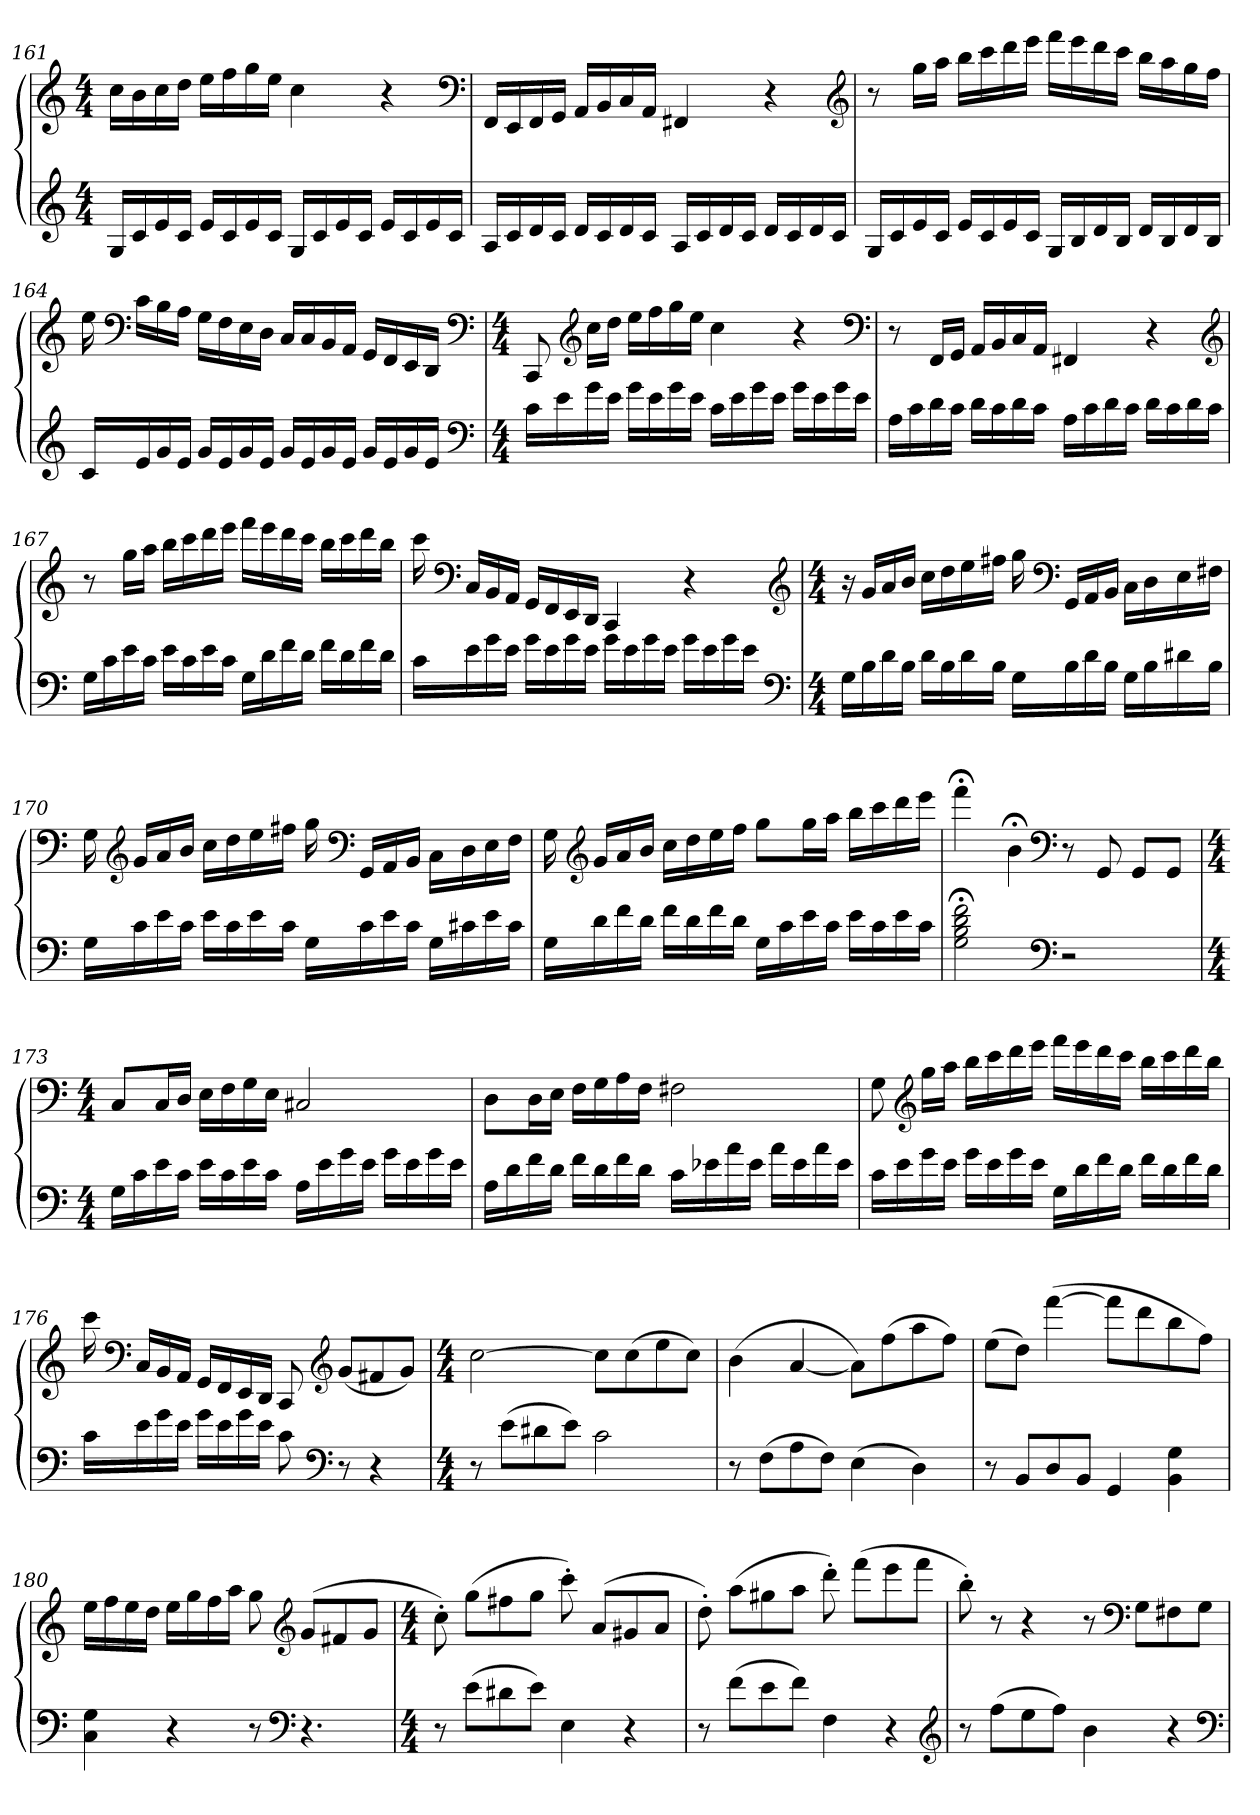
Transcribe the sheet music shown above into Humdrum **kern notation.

**kern	**kern
*part1	*part1
*staff2	*staff1
*clefG2	*clefG2
*k[]	*k[]
*C:	*C:
*M4/4	*M4/4
=161	=161
16GLL	16ccLL
16c	16b
16e	16cc
16cJJ	16ddJJ
16eLL	16eeLL
16c	16ff
16e	16gg
16cJJ	16eeJJ
16GLL	4cc
16c	.
16e	.
16cJJ	.
16eLL	4r
16c	.
16e	.
16cJJ	.
*	*clefF4
=162	=162
16ALL	16FFLL
16c	16EE
16d	16FF
16cJJ	16GGJJ
16dLL	16AALL
16c	16BB
16d	16C
16cJJ	16AAJJ
16ALL	4FF#X
16c	.
16d	.
16cJJ	.
16dLL	4r
16c	.
16d	.
16cJJ	.
*	*clefG2
=163	=163
16GLL	8r
16c	.
16e	16ggLL
16cJJ	16aaJJ
16eLL	16bbLL
16c	16ccc
16e	16ddd
16cJJ	16eeeJJ
16GLL	16fffLL
16B	16eee
16d	16ddd
16BJJ	16cccJJ
16dLL	16bbLL
16B	16aa
16d	16gg
16BJJ	16ffJJ
=164	=164
16cLL	16ee
*	*clefF4
16e	16cLL
16g	16B
16eJJ	16AJJ
16gLL	16GLL
16e	16F
16g	16E
16eJJ	16DJJ
16gLL	16CLL
16e	16C
16g	16BB
16eJJ	16AAJJ
16gLL	16GGLL
16e	16FF
16g	16EE
16eJJ	16DDJJ
*clefF4	*clefF4
*k[]	*k[]
*C:	*C:
=165	=165
*M4/4	*M4/4
16cLL	8CC
16e	.
*	*clefG2
16g	16ccLL
16eJJ	16ddJJ
16gLL	16eeLL
16e	16ff
16g	16gg
16eJJ	16eeJJ
16cLL	4cc
16e	.
16g	.
16eJJ	.
16gLL	4r
16e	.
16g	.
16eJJ	.
*	*clefF4
=166	=166
16ALL	8r
16c	.
16d	16FFLL
16cJJ	16GGJJ
16dLL	16AALL
16c	16BB
16d	16C
16cJJ	16AAJJ
16ALL	4FF#X
16c	.
16d	.
16cJJ	.
16dLL	4r
16c	.
16d	.
16cJJ	.
*	*clefG2
=167	=167
16GLL	8r
16c	.
16e	16ggLL
16cJJ	16aaJJ
16eLL	16bbLL
16c	16ccc
16e	16ddd
16cJJ	16eeeJJ
16GLL	16fffLL
16d	16eee
16f	16ddd
16dJJ	16cccJJ
16fLL	16bbLL
16d	16ccc
16f	16ddd
16dJJ	16bbJJ
=168	=168
16cLL	16ccc
*	*clefF4
16e	16CLL
16g	16BB
16eJJ	16AAJJ
16gLL	16GGLL
16e	16FF
16g	16EE
16eJJ	16DDJJ
16gLL	4CC
16e	.
16g	.
16eJJ	.
16gLL	4r
16e	.
16g	.
16eJJ	.
*clefF4	*clefG2
*k[]	*k[]
*C:	*C:
=169	=169
*M4/4	*M4/4
16GLL	16r
16B	16gLL
16d	16a
16BJJ	16bJJ
16dLL	16ccLL
16B	16dd
16d	16ee
16BJJ	16ff#XJJ
16GLL	16gg
*	*clefF4
16B	16GGLL
16d	16AA
16BJJ	16BBJJ
16GLL	16CLL
16B	16D
16d#X	16E
16BJJ	16F#XJJ
=170	=170
16GLL	16G
*	*clefG2
16c	16gLL
16e	16a
16cJJ	16bJJ
16eLL	16ccLL
16c	16dd
16e	16ee
16cJJ	16ff#XJJ
16GLL	16gg
*	*clefF4
16c	16GGLL
16e	16AA
16cJJ	16BBJJ
16GLL	16CLL
16c#X	16D
16e	16E
16c#JJ	16FJJ
=171	=171
16GLL	16G
*	*clefG2
16d	16gLL
16f	16a
16dJJ	16bJJ
16fLL	16ccLL
16d	16dd
16f	16ee
16dJJ	16ffJJ
16GLL	8ggL
16c	.
16e	16ggL
16cJJ	16aaJJ
16eLL	16bbLL
16c	16ccc
16e	16ddd
16cJJ	16eeeJJ
=172	=172
2G;< 2B;< 2d;< 2f;<	4fff;<
.	4b;<
*clefF4	*clefF4
*k[]	*k[]
*C:	*C:
2r	8r
.	8GG
.	8GGL
.	8GGJ
=173	=173
*M4/4	*M4/4
16GLL	8CL
16c	.
16e	16CL
16cJJ	16DJJ
16eLL	16ELL
16c	16F
16e	16G
16cJJ	16EJJ
16ALL	2C#X
16e	.
16g	.
16eJJ	.
16gLL	.
16e	.
16g	.
16eJJ	.
=174	=174
16ALL	8DL
16d	.
16f	16DL
16dJJ	16EJJ
16fLL	16FLL
16d	16G
16f	16A
16dJJ	16FJJ
16cLL	2F#X
16e-X	.
16a	.
16e-JJ	.
16aLL	.
16e-	.
16a	.
16e-JJ	.
=175	=175
16cLL	8G
16e	.
*	*clefG2
16g	16ggLL
16eJJ	16aaJJ
16gLL	16bbLL
16e	16ccc
16g	16ddd
16eJJ	16eeeJJ
16GLL	16fffLL
16d	16eee
16f	16ddd
16dJJ	16cccJJ
16fLL	16bbLL
16d	16ccc
16f	16ddd
16dJJ	16bbJJ
=176	=176
16cLL	16ccc
*	*clefF4
16e	16CLL
16g	16BB
16eJJ	16AAJJ
16gLL	16GGLL
16e	16FF
16g	16EE
16eJJ	16DDJJ
8c	8CC
*clefF4	*clefG2
*k[]	*k[]
*C:	*C:
8r	(8gL
4r	8f#X
.	8gJ)
=177	=177
*M4/4	*M4/4
8r	[2cc
(8eL	.
8d#X	.
8eJ)	.
2c	8ccL]
.	(8cc
.	8ee
.	8ccJ)
=178	=178
8r	(4b
(8FL	.
8A	[4a
8FJ)	.
(4E	8aL])
.	(8ff
4D)	8aa
.	8ffJ)
=179	=179
8r	(8eeL
8BBL	8ddJ)
8D	([4fff
8BBJ	.
4GG	8fffL]
.	8ddd
4BB 4G	8bb
.	8ffJ)
=180	=180
4C 4G	16eeLL
.	16ff
.	16ee
.	16ddJJ
4r	16eeLL
.	16gg
.	16ff
.	16aaJJ
8r	8gg
*clefF4	*clefG2
*k[]	*k[]
*C:	*C:
4.r	(8gL
.	8f#X
.	8gJ
=181	=181
*M4/4	*M4/4
8r	8cc')
(8eL	(8ggL
8d#X	8ff#X
8eJ)	8ggJ
4E	8ccc')
.	(8aL
4r	8g#X
.	8aJ
=182	=182
8r	8dd')
(8fL	(8aaL
8e	8gg#X
8fJ)	8aaJ
4F	8ddd')
.	(8fffL
4r	8eee
.	8fffJ
*clefG2	*
=183	=183
8r	8bb')
(8ffL	8r
8ee	4r
8ffJ)	.
4b	8r
*	*clefF4
.	8GL
4r	8F#X
.	8GJ
*clefF4	*
=	=
*-	*-
